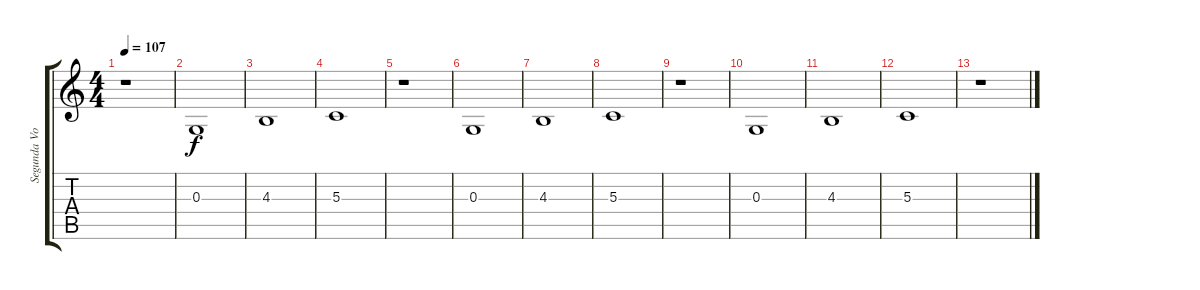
\track ("Segunda Voz" "Segunda Vo") {instrument lead6voice}
\staff {score tabs}
\tuning (E4 B3 G3 D3 A2 E2) {hide}
\ts (4 4)
\tempo 107
\clef g2
\ks c
r.1{dy f} |
0.3.1 |
4.3.1 |
5.3.1 |
r.1 |
0.3.1 |
4.3.1 |
5.3.1 |
r.1 |
0.3.1 |
4.3.1 |
5.3.1 |
r.1
